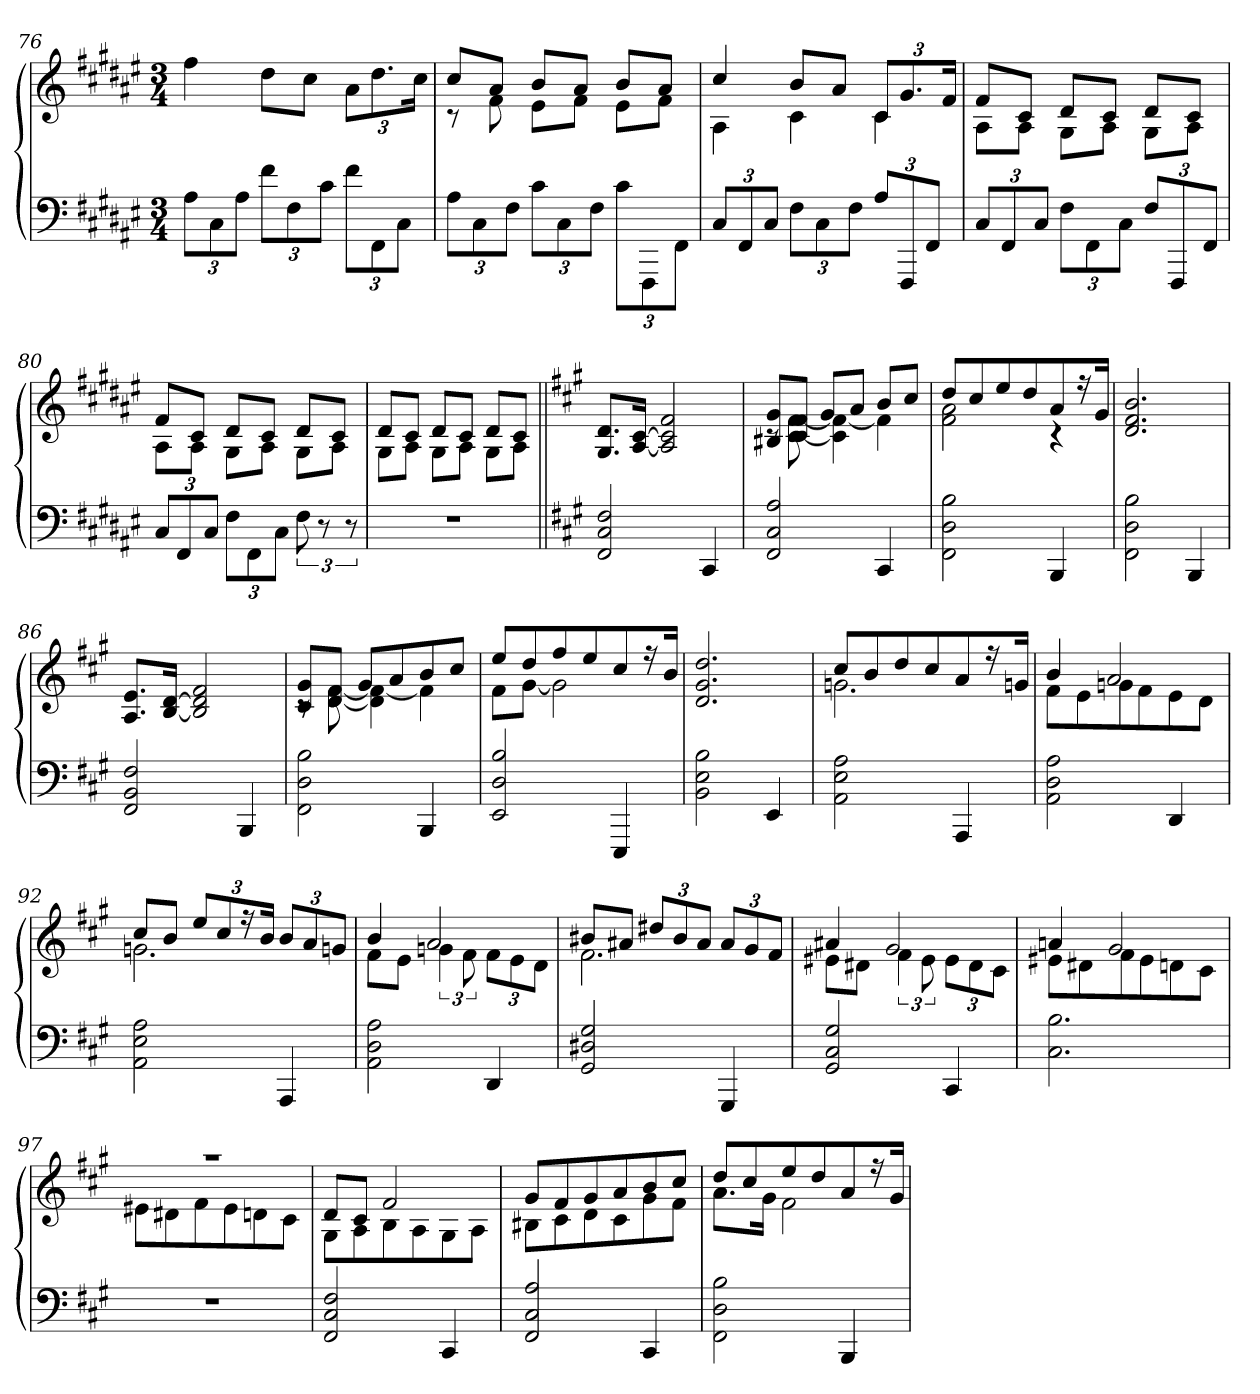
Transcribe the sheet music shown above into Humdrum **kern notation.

**kern	**kern
*part1	*part1
*staff2	*staff1
*clefF4	*clefG2
*k[f#c#g#d#a#e#]	*k[f#c#g#d#a#e#]
*F#:	*F#:
*M3/4	*M3/4
=76	=76
12A#\L	4ff#
12C#\	.
12A#\J	.
12f#\L	8dd#L
12F#\	.
.	8cc#J
12c#\J	.
12f#\L	12a#L
12FF#\	12.dd#
12C#\J	.
.	24cc#Jk
=77	=77
*	*^
12A#\L	8cc#L	8rc
12C#\	.	.
.	8a#J	8f#
12F#\J	.	.
12c#\L	8bL	8e#L
12C#\	.	.
.	8a#J	8f#J
12F#\J	.	.
12c#\L	8bL	8e#L
12FFF#\	.	.
.	8a#J	8f#J
12FF#\J	.	.
=78	=78	=78
12C#/L	4cc#	4A#
12FF#/	.	.
12C#/J	.	.
12F#\L	8bL	4c#
12C#\	.	.
.	8a#J	.
12F#\J	.	.
12A#/L	12c#L	4c#
12FFF#/	12.g#	.
12FF#/J	.	.
.	24f#Jk	.
=79	=79	=79
12C#/L	8f#L	8A#L
12FF#/	.	.
.	8c#J	8A#J
12C#/J	.	.
12F#\L	8d#L	8G#L
12FF#\	.	.
.	8c#J	8A#J
12C#\J	.	.
12F#/L	8d#L	8G#L
12FFF#/	.	.
.	8c#J	8A#J
12FF#/J	.	.
=80	=80	=80
12C#/L	8f#L	8A#L
12FF#/	.	.
.	8c#J	8A#J
12C#/J	.	.
12F#\L	8d#L	8G#L
12FF#\	.	.
.	8c#J	8A#J
12C#\J	.	.
12F#	8d#L	8G#L
12r	.	.
.	8c#J	8A#J
12r	.	.
=81	=81	=81
2.r	8d#L	8G#L
.	8c#J	8A#J
.	8d#L	8G#L
.	8c#J	8A#J
.	8d#L	8G#L
.	8c#J	8A#J
*	*v	*v
=82||	=82||
*k[f#c#g#]	*k[f#c#g#]
2FF# 2C# 2F#	8.G# 8.dL
.	[16A [16c#Jk
.	2A] 2c#] 2f#
4CC#	.
=83	=83
*	*^
2FF# 2C# 2A	8B#X 8g#L	8rc
.	8c# 8f#J	[8c# [8f#
.	8g#L	4c#] 4f#_
.	8aJ	.
4CC#	8bL	4f#]
.	8cc#J	.
=84	=84	=84
2FF# 2D 2B	8ddL	2f# 2a
.	8cc#	.
.	8ee	.
.	8dd	.
4BBB	8a	4rc
.	16r	.
.	16g#Jk	.
*	*v	*v
=85	=85
2FF# 2D 2B	2.d 2.f# 2.b
4BBB	.
=86	=86
2FF# 2BB 2F#	8.A 8.eL
.	[16B [16dJk
.	2B] 2d] 2f#
4BBB	.
=87	=87
*	*^
2FF# 2D 2B	8c# 8g#L	8rc
.	8d 8f#J	[8d [8f#
.	8g#L	4d] 4f#_
.	8a	.
4BBB	8b	4f#]
.	8cc#J	.
=88	=88	=88
2EE 2D 2B	8eeL	8f#L
.	8dd	[8g#J
.	8ff#	2g#]
.	8ee	.
4EEE	8cc#	.
.	16r	.
.	16bJk	.
*	*v	*v
=89	=89
2BB 2E 2B	2.d 2.g# 2.dd
4EE	.
=90	=90
*	*^
2AA 2E 2A	8cc#L	2.gn
.	8b	.
.	8dd	.
.	8cc#	.
4AAA	8a	.
.	16r	.
.	16gnJk	.
=91	=91	=91
2AA 2D 2A	4b	8f#L
.	.	8e
.	2a	8gn
.	.	8f#
4DD	.	8e
.	.	8dJ
=92	=92	=92
2AA 2E 2A	8cc#L	2.gn
.	8bJ	.
.	12eeL	.
.	12cc#	.
.	24r	.
.	24bJk	.
4AAA	12bL	.
.	12a	.
.	12gnJ	.
=93	=93	=93
2AA 2D 2A	4b	8f#L
.	.	8eJ
.	2a	6gn
.	.	12f#
4DD	.	12f#L
.	.	12e
.	.	12dJ
=94	=94	=94
2GG# 2D#X 2G#	8b#XL	2.f#
.	8a#XJ	.
.	12dd#XL	.
.	12b#	.
.	12a#J	.
4GGG#	12a#L	.
.	12g#	.
.	12f#J	.
=95	=95	=95
2GG# 2C# 2G#	4a#X	8e#XL
.	.	8d#XJ
.	2g#	6f#
.	.	12e#
4CC#	.	12e#L
.	.	12d#
.	.	12c#J
=96	=96	=96
2.C# 2.B	4an	8e#XL
.	.	8d#X
.	2g#	8f#
.	.	8e#
.	.	8dn
.	.	8c#J
=97	=97	=97
2.r	2.raa	8e#XL
.	.	8d#X
.	.	8f#
.	.	8e#
.	.	8dn
.	.	8c#J
=98	=98	=98
2FF# 2C# 2F#	8dL	8G#L
.	8c#J	8A
.	2f#	8B
.	.	8A
4CC#	.	8G#
.	.	8AJ
=99	=99	=99
2FF# 2C# 2A	8g#L	8B#XL
.	8f#	8c#
.	8g#	8d
.	8a	8c#
4CC#	8b	8g#
.	8cc#J	8f#J
=100	=100	=100
2FF# 2D 2B	8ddL	8.aL
.	8cc#	.
.	.	16g#Jk
.	8ee	2f#
.	8dd	.
4BBB	8a	.
.	16r	.
.	16g#Jk	.
*	*v	*v
=	=
*-	*-
